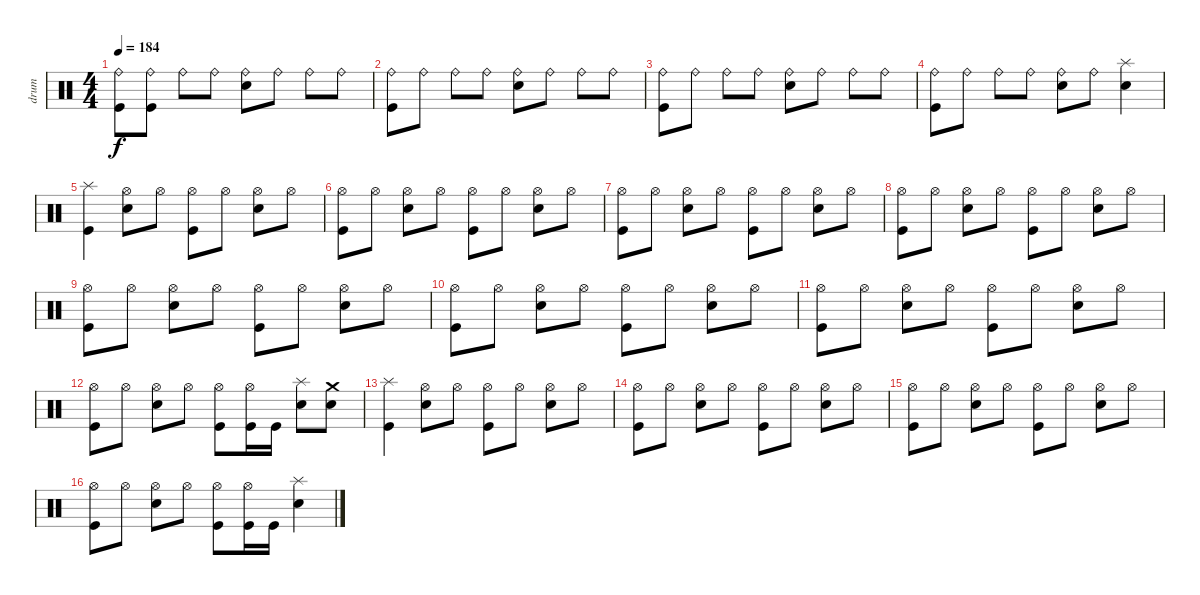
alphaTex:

\track ("drum" "drum") {instrument percussion}
\staff {score}
\articulation defaults
\ts (4 4)
\tempo 184
\clef neutral
\ks c
("Kick (hit)" "Ride (bell)").8{dy f} ("Kick (hit)" "Ride (bell)").8 "Ride (bell)".8 "Ride (bell)".8 ("Electric Snare (hit)" "Ride (bell)").8 "Ride (bell)".8 "Ride (bell)".8 "Ride (bell)".8 |
("Kick (hit)" "Ride (bell)").8 "Ride (bell)".8 "Ride (bell)".8 "Ride (bell)".8 ("Electric Snare (hit)" "Ride (bell)").8 "Ride (bell)".8 "Ride (bell)".8 "Ride (bell)".8 |
("Kick (hit)" "Ride (bell)").8 "Ride (bell)".8 "Ride (bell)".8 "Ride (bell)".8 ("Electric Snare (hit)" "Ride (bell)").8 "Ride (bell)".8 "Ride (bell)".8 "Ride (bell)".8 |
("Kick (hit)" "Ride (bell)").8 "Ride (bell)".8 "Ride (bell)".8 "Ride (bell)".8 ("Electric Snare (hit)" "Ride (bell)").8 "Ride (bell)".8 ("Electric Snare (hit)" "Splash (hit)").4 |
("Kick (hit)" "Splash (hit)").4 ("Electric Snare (hit)" "Hi-Hat (open)").8 "Hi-Hat (open)".8 ("Kick (hit)" "Hi-Hat (open)").8 "Hi-Hat (open)".8 ("Electric Snare (hit)" "Hi-Hat (open)").8 "Hi-Hat (open)".8 |
("Kick (hit)" "Hi-Hat (open)").8 "Hi-Hat (open)".8 ("Electric Snare (hit)" "Hi-Hat (open)").8 "Hi-Hat (open)".8 ("Kick (hit)" "Hi-Hat (open)").8 "Hi-Hat (open)".8 ("Electric Snare (hit)" "Hi-Hat (open)").8 "Hi-Hat (open)".8 |
("Kick (hit)" "Hi-Hat (open)").8 "Hi-Hat (open)".8 ("Electric Snare (hit)" "Hi-Hat (open)").8 "Hi-Hat (open)".8 ("Kick (hit)" "Hi-Hat (open)").8 "Hi-Hat (open)".8 ("Electric Snare (hit)" "Hi-Hat (open)").8 "Hi-Hat (open)".8 |
("Kick (hit)" "Hi-Hat (open)").8 "Hi-Hat (open)".8 ("Electric Snare (hit)" "Hi-Hat (open)").8 "Hi-Hat (open)".8 ("Kick (hit)" "Hi-Hat (open)").8 "Hi-Hat (open)".8 ("Electric Snare (hit)" "Hi-Hat (open)").8 "Hi-Hat (open)".8 |
("Kick (hit)" "Hi-Hat (open)").8 "Hi-Hat (open)".8 ("Electric Snare (hit)" "Hi-Hat (open)").8 "Hi-Hat (open)".8 ("Kick (hit)" "Hi-Hat (open)").8 "Hi-Hat (open)".8 ("Electric Snare (hit)" "Hi-Hat (open)").8 "Hi-Hat (open)".8 |
("Kick (hit)" "Hi-Hat (open)").8 "Hi-Hat (open)".8 ("Electric Snare (hit)" "Hi-Hat (open)").8 "Hi-Hat (open)".8 ("Kick (hit)" "Hi-Hat (open)").8 "Hi-Hat (open)".8 ("Electric Snare (hit)" "Hi-Hat (open)").8 "Hi-Hat (open)".8 |
("Kick (hit)" "Hi-Hat (open)").8 "Hi-Hat (open)".8 ("Electric Snare (hit)" "Hi-Hat (open)").8 "Hi-Hat (open)".8 ("Kick (hit)" "Hi-Hat (open)").8 "Hi-Hat (open)".8 ("Electric Snare (hit)" "Hi-Hat (open)").8 "Hi-Hat (open)".8 |
("Kick (hit)" "Hi-Hat (open)").8 "Hi-Hat (open)".8 ("Electric Snare (hit)" "Hi-Hat (open)").8 "Hi-Hat (open)".8 ("Kick (hit)" "Hi-Hat (open)").8 ("Kick (hit)" "Hi-Hat (open)").16 "Kick (hit)".16 ("Electric Snare (hit)" "Splash (hit)").8 ("Electric Snare (hit)" "Crash medium (hit)").8 |
("Kick (hit)" "Splash (hit)").4 ("Electric Snare (hit)" "Hi-Hat (open)").8 "Hi-Hat (open)".8 ("Kick (hit)" "Hi-Hat (open)").8 "Hi-Hat (open)".8 ("Electric Snare (hit)" "Hi-Hat (open)").8 "Hi-Hat (open)".8 |
("Kick (hit)" "Hi-Hat (open)").8 "Hi-Hat (open)".8 ("Electric Snare (hit)" "Hi-Hat (open)").8 "Hi-Hat (open)".8 ("Kick (hit)" "Hi-Hat (open)").8 "Hi-Hat (open)".8 ("Electric Snare (hit)" "Hi-Hat (open)").8 "Hi-Hat (open)".8 |
("Kick (hit)" "Hi-Hat (open)").8 "Hi-Hat (open)".8 ("Electric Snare (hit)" "Hi-Hat (open)").8 "Hi-Hat (open)".8 ("Kick (hit)" "Hi-Hat (open)").8 "Hi-Hat (open)".8 ("Electric Snare (hit)" "Hi-Hat (open)").8 "Hi-Hat (open)".8 |
("Kick (hit)" "Hi-Hat (open)").8 "Hi-Hat (open)".8 ("Electric Snare (hit)" "Hi-Hat (open)").8 "Hi-Hat (open)".8 ("Kick (hit)" "Hi-Hat (open)").8 ("Kick (hit)" "Hi-Hat (open)").16 "Kick (hit)".16 ("Electric Snare (hit)" "Splash (hit)").4
